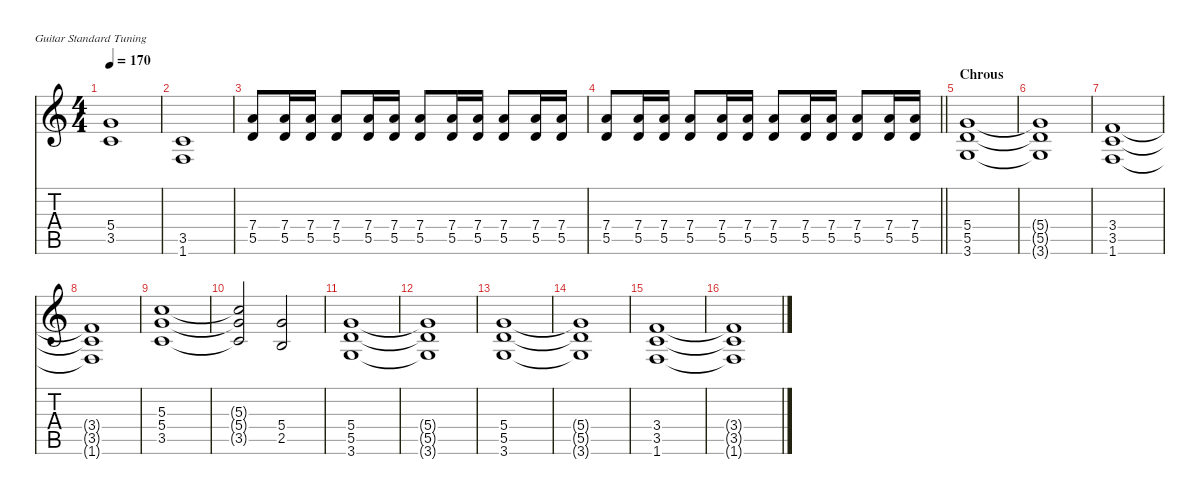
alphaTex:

\defaultSystemsLayout 4
\hideDynamics
\bracketExtendMode nobrackets
\singleTrackTrackNamePolicy hidden
\multiTrackTrackNamePolicy hidden
\otherSystemsTrackNameOrientation horizontal
\track ("Adrian" "dist.guit.") {instrument distortionguitar}
\staff {score tabs}
\tuning (E4 B3 G3 D3 A2 E2)
\ts (4 4)
\tempo 170
\clef g2
\ks c
(5.4 3.5).1{dy f beam Up} |
(3.5 1.6).1{beam Up} |
(7.4 5.5).8{beam Up} (7.4 5.5).16{beam Up} (7.4 5.5).16{beam Up} (7.4 5.5).8{beam Up} (7.4 5.5).16{beam Up} (7.4 5.5).16{beam Up} (7.4 5.5).8{beam Up} (7.4 5.5).16{beam Up} (7.4 5.5).16{beam Up} (7.4 5.5).8{beam Up} (7.4 5.5).16{beam Up} (7.4 5.5).16{beam Up} |
\barLineRight lightlight
(7.4 5.5).8{beam Up} (7.4 5.5).16{beam Up} (7.4 5.5).16{beam Up} (7.4 5.5).8{beam Up} (7.4 5.5).16{beam Up} (7.4 5.5).16{beam Up} (7.4 5.5).8{beam Up} (7.4 5.5).16{beam Up} (7.4 5.5).16{beam Up} (7.4 5.5).8{beam Up} (7.4 5.5).16{beam Up} (7.4 5.5).16{beam Up} |
\section ("" "Chrous")
(5.4 5.5 3.6).1{beam Up} |
(5.4{t} 5.5{t} 3.6{t}).1{beam Up} |
(3.4 3.5 1.6).1{beam Up} |
(3.4{t} 3.5{t} 1.6{t}).1{beam Up} |
(5.3 5.4 3.5).1{beam Up} |
(5.3{t} 5.4{t} 3.5{t}).2{beam Up} (5.4 2.5).2{beam Up} |
(5.4 5.5 3.6).1{beam Up} |
(5.4{t} 5.5{t} 3.6{t}).1{beam Up} |
(5.4 5.5 3.6).1{beam Up} |
(5.4{t} 5.5{t} 3.6{t}).1{beam Up} |
(3.4 3.5 1.6).1{beam Up} |
(3.4{t} 3.5{t} 1.6{t}).1{beam Up}
